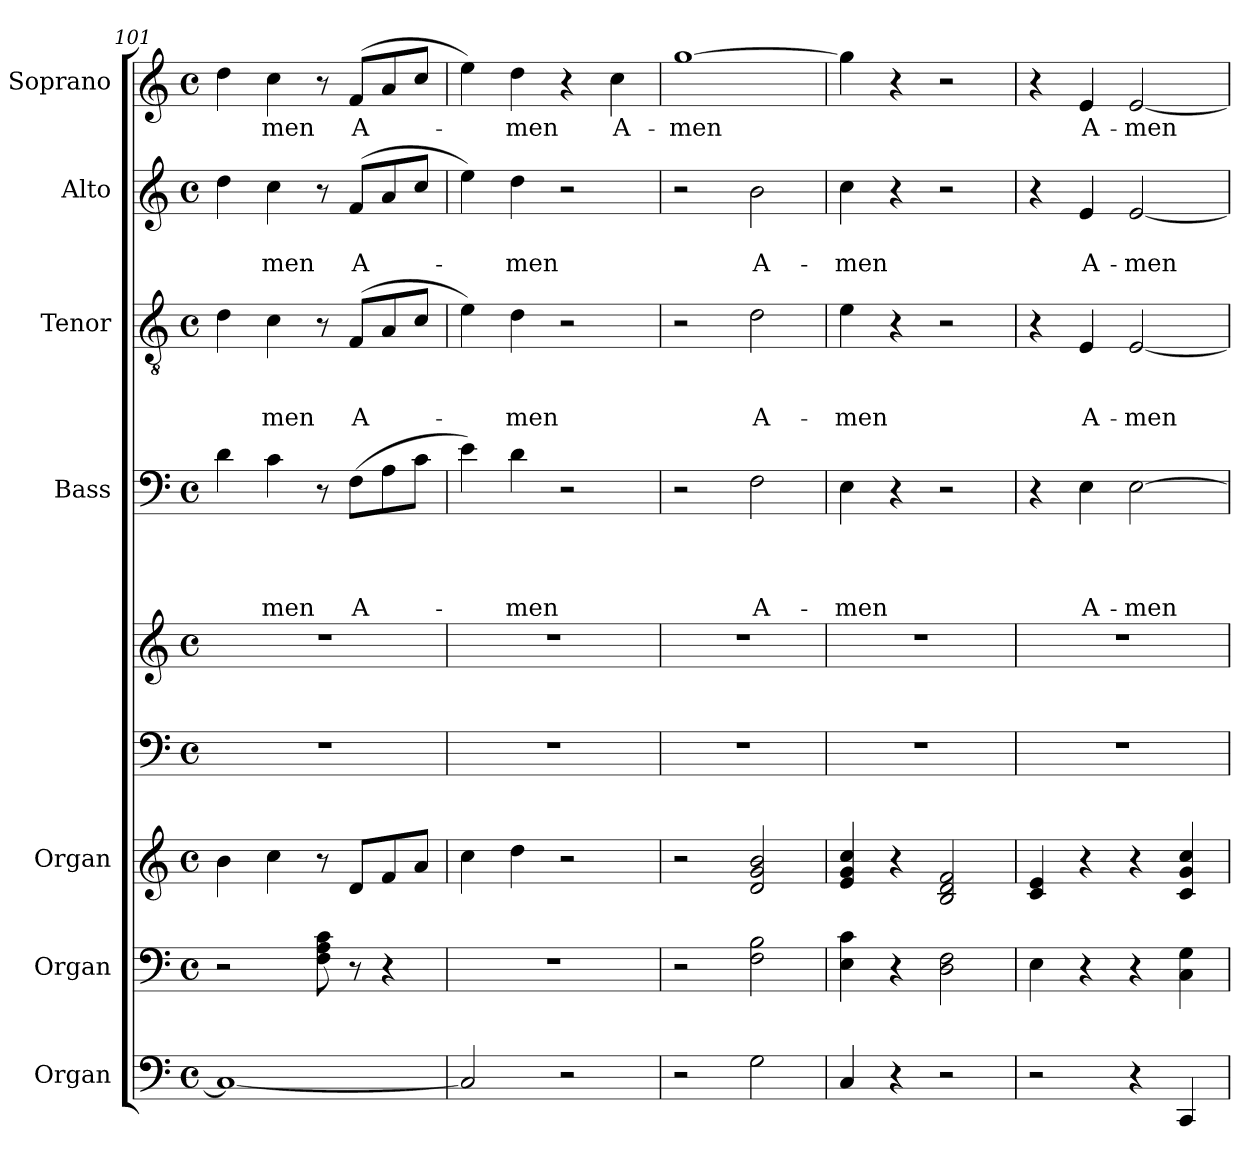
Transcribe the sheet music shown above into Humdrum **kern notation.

**kern	**kern	**kern	**kern	**kern	**kern	**text	**text	**text	**text	**kern	**text	**text	**text	**kern	**text	**text	**kern	**text
*part9	*part8	*part7	*part6	*part5	*part4	*part4	*part4	*part4	*part4	*part3	*part3	*part3	*part3	*part2	*part2	*part2	*part1	*part1
*staff9	*staff8	*staff7	*staff6	*staff5	*staff4	*staff4	*staff4	*staff4	*staff4	*staff3	*staff3	*staff3	*staff3	*staff2	*staff2	*staff2	*staff1	*staff1
*I"Organ	*I"Organ	*I"Organ	*	*	*I"Bass	*	*	*	*	*I"Tenor	*	*	*	*I"Alto	*	*	*I"Soprano	*
*	*	*	*	*	*I'B	*	*	*	*	*I'T	*	*	*	*I'A	*	*	*I'S	*
!!LO:PB:g=z
*clefF4	*clefF4	*clefG2	*clefF4	*clefG2	*clefF4	*	*	*	*	*clefGv2	*	*	*	*clefG2	*	*	*clefG2	*
*k[]	*k[]	*k[]	*k[]	*k[]	*k[]	*	*	*	*	*k[]	*	*	*	*k[]	*	*	*k[]	*
*C:	*C:	*C:	*C:	*C:	*C:	*	*	*	*	*C:	*	*	*	*C:	*	*	*C:	*
*M4/4	*M4/4	*M4/4	*M4/4	*M4/4	*M4/4	*	*	*	*	*M4/4	*	*	*	*M4/4	*	*	*M4/4	*
*met(c)	*met(c)	*met(c)	*met(c)	*met(c)	*met(c)	*	*	*	*	*met(c)	*	*	*	*met(c)	*	*	*met(c)	*
=101	=101	=101	=101	=101	=101	=101	=101	=101	=101	=101	=101	=101	=101	=101	=101	=101	=101	=101
1C_	2r	4b\	1r	1r	4d\	.	.	.	.	4d\	.	.	.	4dd\	.	.	4dd\	.
!	!	!	!	!	!	!	!	!	!LO:LY:b	!	!	!	!LO:LY:b	!	!	!LO:LY:b	!	!LO:LY:b
.	.	4cc\	.	.	4c\	.	.	.	-men	4c\	.	.	-men	4cc\	.	-men	4cc\	-men
.	8F\ 8A\ 8c\	8r	.	.	8r	.	.	.	.	8r	.	.	.	8r	.	.	8r	.
!	!	!	!	!	!	!	!	!	!LO:LY:b	!	!	!	!LO:LY:b	!	!	!LO:LY:b	!	!LO:LY:b
.	8r	8d/L	.	.	(>8F\L	.	.	.	A-	(>8F/L	.	.	A-	(>8f/L	.	A-	(>8f/L	A-
.	4r	8f/	.	.	8A\	.	.	.	.	8A/	.	.	.	8a/	.	.	8a/	.
.	.	8a/J	.	.	8c\J	.	.	.	.	8c/J	.	.	.	8cc/J	.	.	8cc/J	.
=102	=102	=102	=102	=102	=102	=102	=102	=102	=102	=102	=102	=102	=102	=102	=102	=102	=102	=102
2C/]	1r	4cc\	1r	1r	4e\)	.	.	.	.	4e\)	.	.	.	4ee\)	.	.	4ee\)	.
!	!	!	!	!	!	!	!	!	!LO:LY:b	!	!	!	!LO:LY:b	!	!	!LO:LY:b	!	!LO:LY:b
.	.	4dd\	.	.	4d\	.	.	.	-men	4d\	.	.	-men	4dd\	.	-men	4dd\	-men
2r	.	2r	.	.	2r	.	.	.	.	2r	.	.	.	2r	.	.	4r	.
!	!	!	!	!	!	!	!	!	!	!	!	!	!	!	!	!	!	!LO:LY:b
.	.	.	.	.	.	.	.	.	.	.	.	.	.	.	.	.	4cc\	A-
=103	=103	=103	=103	=103	=103	=103	=103	=103	=103	=103	=103	=103	=103	=103	=103	=103	=103	=103
!	!	!	!	!	!	!	!	!	!	!	!	!	!	!	!	!	!	!LO:LY:b
2r	2r	2r	1r	1r	2r	.	.	.	.	2r	.	.	.	2r	.	.	[>1gg	-men
!	!	!	!	!	!	!	!	!	!LO:LY:b	!	!	!	!LO:LY:b	!	!	!LO:LY:b	!	!
2G\	2F\ 2B\	2d/ 2g/ 2b/	.	.	2F\	.	.	.	A-	2d\	.	.	A-	2b\	.	A-	.	.
=104	=104	=104	=104	=104	=104	=104	=104	=104	=104	=104	=104	=104	=104	=104	=104	=104	=104	=104
!	!	!	!	!	!	!	!	!	!LO:LY:b	!	!	!	!LO:LY:b	!	!	!LO:LY:b	!	!
4C/	4E\ 4c\	4e/ 4g/ 4cc/	1r	1r	4E\	.	.	.	-men	4e\	.	.	-men	4cc\	.	-men	4gg\]	.
4r	4r	4r	.	.	4r	.	.	.	.	4r	.	.	.	4r	.	.	4r	.
2r	2D\ 2F\	2B/ 2d/ 2f/	.	.	2r	.	.	.	.	2r	.	.	.	2r	.	.	2r	.
=105	=105	=105	=105	=105	=105	=105	=105	=105	=105	=105	=105	=105	=105	=105	=105	=105	=105	=105
2r	4E\	4c/ 4e/	1r	1r	4r	.	.	.	.	4r	.	.	.	4r	.	.	4r	.
!	!	!	!	!	!	!	!	!	!LO:LY:b	!	!	!	!LO:LY:b	!	!	!LO:LY:b	!	!LO:LY:b
.	4r	4r	.	.	4E\	.	.	.	A-	4E/	.	.	A-	4e/	.	A-	4e/	A-
!	!	!	!	!	!	!	!	!	!LO:LY:b	!	!	!	!LO:LY:b	!	!	!LO:LY:b	!	!LO:LY:b
4r	4r	4r	.	.	[>2E\	.	.	.	-men	[<2E/	.	.	-men	[<2e/	.	-men	[<2e/	-men
4CC/	4C\ 4G\	4c/ 4g/ 4cc/	.	.	.	.	.	.	.	.	.	.	.	.	.	.	.	.
=	=	=	=	=	=	=	=	=	=	=	=	=	=	=	=	=	=	=
*-	*-	*-	*-	*-	*-	*-	*-	*-	*-	*-	*-	*-	*-	*-	*-	*-	*-	*-
